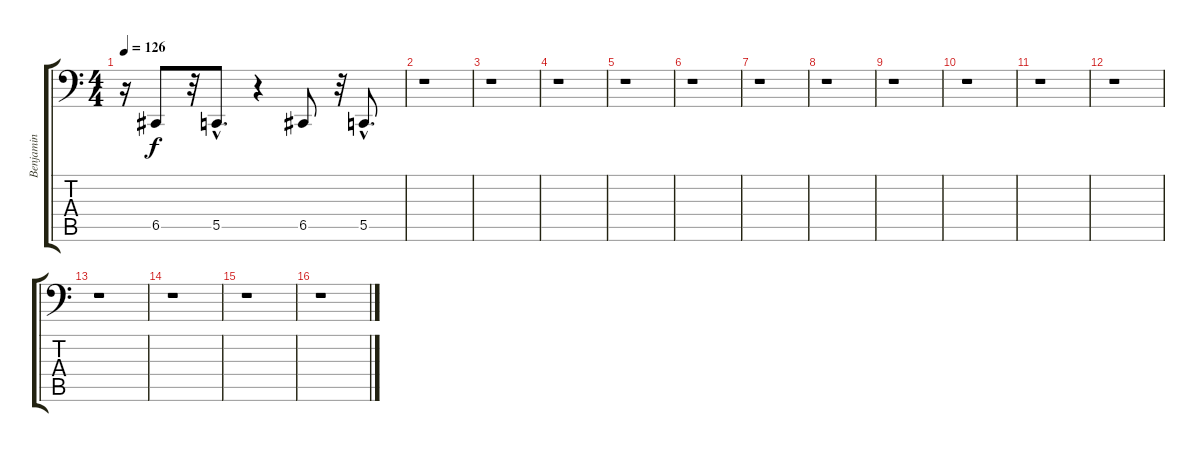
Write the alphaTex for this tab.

\track ("Benjamin" "Benjamin") {instrument cello}
\staff {score tabs}
\tuning (D3 A2 F2 C2 G1 D1) {hide}
\ts (4 4)
\tempo 126
\clef f4
\ks c
r.16{dy f} 6.5.8 r.32 5.5{hac}.8{d} r.4 6.5.8 r.32 5.5{hac}.8{d} |
r.1 |
r.1 |
r.1 |
r.1 |
r.1 |
r.1 |
r.1 |
r.1 |
r.1 |
r.1 |
r.1 |
r.1 |
r.1 |
r.1 |
r.1
